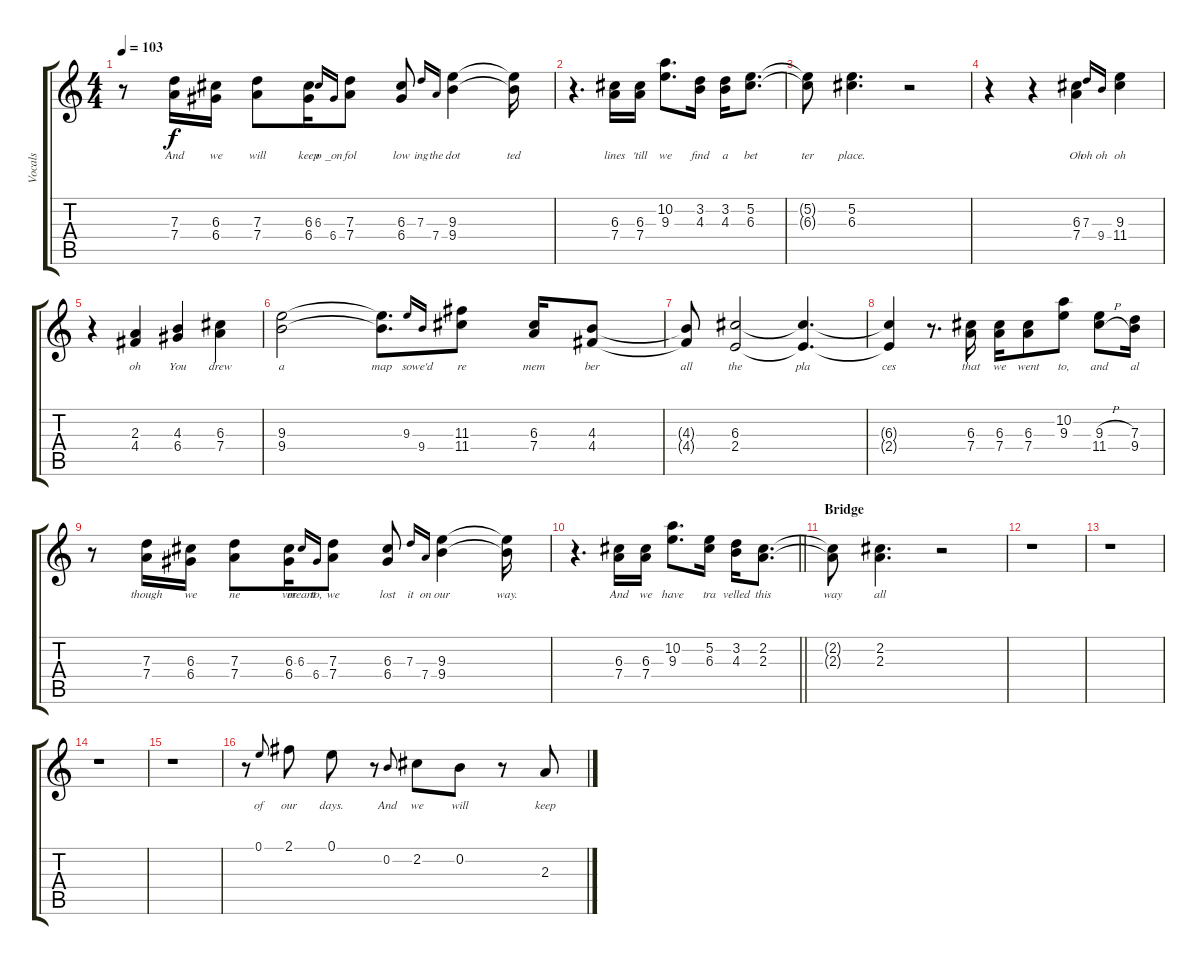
\track ("Vocals" "Vocals") {instrument acousticguitarsteel}
\staff {score tabs}
\tuning (E4 B3 G3 D3 A2 E2) {hide}
\ts (4 4)
\tempo 103
\clef g2
\ks c
r.8{dy f} (7.3 7.4).16{lyrics (0 "And") lyrics (1 "") lyrics (2 "") lyrics (3 "") lyrics (4 "")} (6.3 6.4).16{lyrics (0 "we") lyrics (1 "") lyrics (2 "") lyrics (3 "") lyrics (4 "")} (7.3 7.4).8{lyrics (0 "will") lyrics (1 "") lyrics (2 "") lyrics (3 "") lyrics (4 "")} (6.3 6.4).16{lyrics (0 "keep") lyrics (1 "") lyrics (2 "") lyrics (3 "") lyrics (4 "")} 6.3.16{lyrics (0 "o") lyrics (1 "") lyrics (2 "") lyrics (3 "") lyrics (4 "") gr onbeat} 6.4.16{lyrics (0 "_on") lyrics (1 "") lyrics (2 "") lyrics (3 "") lyrics (4 "") gr onbeat} (7.3 7.4).8{lyrics (0 "fol") lyrics (1 "") lyrics (2 "") lyrics (3 "") lyrics (4 "")} (6.3 6.4).8{lyrics (0 "low") lyrics (1 "") lyrics (2 "") lyrics (3 "") lyrics (4 "")} 7.3.16{lyrics (0 "ing") lyrics (1 "") lyrics (2 "") lyrics (3 "") lyrics (4 "") gr onbeat} 7.4.16{lyrics (0 "the") lyrics (1 "") lyrics (2 "") lyrics (3 "") lyrics (4 "") gr onbeat} (9.3 9.4).4{lyrics (0 "dot") lyrics (1 "") lyrics (2 "") lyrics (3 "") lyrics (4 "")} (9.3{t} 9.4{t}).16{lyrics (0 "ted") lyrics (1 "") lyrics (2 "") lyrics (3 "") lyrics (4 "")} |
r.4{d} (6.3 7.4).16{lyrics (0 "lines") lyrics (1 "") lyrics (2 "") lyrics (3 "") lyrics (4 "")} (6.3 7.4).16{lyrics (0 "'till") lyrics (1 "") lyrics (2 "") lyrics (3 "") lyrics (4 "")} (10.2 9.3).8{d lyrics (0 "we") lyrics (1 "") lyrics (2 "") lyrics (3 "") lyrics (4 "")} (3.2 4.3).16{lyrics (0 "find") lyrics (1 "") lyrics (2 "") lyrics (3 "") lyrics (4 "")} (3.2 4.3).16{lyrics (0 "a") lyrics (1 "") lyrics (2 "") lyrics (3 "") lyrics (4 "")} (5.2 6.3).8{d lyrics (0 "bet") lyrics (1 "") lyrics (2 "") lyrics (3 "") lyrics (4 "")} |
(5.2{t} 6.3{t}).8{lyrics (0 "ter") lyrics (1 "") lyrics (2 "") lyrics (3 "") lyrics (4 "")} (5.2 6.3).4{d lyrics (0 "place.") lyrics (1 "") lyrics (2 "") lyrics (3 "") lyrics (4 "")} r.2 |
r.4 r.4 (6.3 7.4).4{lyrics (0 "Oh") lyrics (1 "") lyrics (2 "") lyrics (3 "") lyrics (4 "")} 7.3.16{lyrics (0 "oh") lyrics (1 "") lyrics (2 "") lyrics (3 "") lyrics (4 "") gr onbeat} 9.4.16{lyrics (0 "oh") lyrics (1 "") lyrics (2 "") lyrics (3 "") lyrics (4 "") gr onbeat} (9.3 11.4).4{lyrics (0 "oh") lyrics (1 "") lyrics (2 "") lyrics (3 "") lyrics (4 "")} |
r.4 (2.3 4.4).4{lyrics (0 "oh") lyrics (1 "") lyrics (2 "") lyrics (3 "") lyrics (4 "")} (4.3 6.4).4{lyrics (0 "You") lyrics (1 "") lyrics (2 "") lyrics (3 "") lyrics (4 "")} (6.3 7.4).4{lyrics (0 "drew") lyrics (1 "") lyrics (2 "") lyrics (3 "") lyrics (4 "")} |
(9.3 9.4).2{lyrics (0 "a") lyrics (1 "") lyrics (2 "") lyrics (3 "") lyrics (4 "")} (9.3{t} 9.4{t}).8{d lyrics (0 "map") lyrics (1 "") lyrics (2 "") lyrics (3 "") lyrics (4 "")} 9.3.16{lyrics (0 "so") lyrics (1 "") lyrics (2 "") lyrics (3 "") lyrics (4 "") gr onbeat} 9.4.16{lyrics (0 "we'd") lyrics (1 "") lyrics (2 "") lyrics (3 "") lyrics (4 "") gr onbeat} (11.3 11.4).8{lyrics (0 "re") lyrics (1 "") lyrics (2 "") lyrics (3 "") lyrics (4 "")} (6.3 7.4).16{lyrics (0 "mem") lyrics (1 "") lyrics (2 "") lyrics (3 "") lyrics (4 "")} (4.3 4.4).8{lyrics (0 "ber") lyrics (1 "") lyrics (2 "") lyrics (3 "") lyrics (4 "")} |
(4.3{t} 4.4{t}).8{lyrics (0 "all") lyrics (1 "") lyrics (2 "") lyrics (3 "") lyrics (4 "")} (6.3 2.4).2{lyrics (0 "the") lyrics (1 "") lyrics (2 "") lyrics (3 "") lyrics (4 "")} (6.3{t} 2.4{t}).4{d lyrics (0 "pla") lyrics (1 "") lyrics (2 "") lyrics (3 "") lyrics (4 "")} |
(6.3{t} 2.4{t}).4{lyrics (0 "ces") lyrics (1 "") lyrics (2 "") lyrics (3 "") lyrics (4 "")} r.8{d} (6.3 7.4).16{lyrics (0 "that") lyrics (1 "") lyrics (2 "") lyrics (3 "") lyrics (4 "")} (6.3 7.4).16{lyrics (0 "we") lyrics (1 "") lyrics (2 "") lyrics (3 "") lyrics (4 "")} (6.3 7.4).8{lyrics (0 "went") lyrics (1 "") lyrics (2 "") lyrics (3 "") lyrics (4 "")} (10.2 9.3).8{lyrics (0 "to,") lyrics (1 "") lyrics (2 "") lyrics (3 "") lyrics (4 "")} (9.3{h} 11.4{h}).8{lyrics (0 "and") lyrics (1 "") lyrics (2 "") lyrics (3 "") lyrics (4 "")} (7.3 9.4).16{lyrics (0 "al") lyrics (1 "") lyrics (2 "") lyrics (3 "") lyrics (4 "")} |
r.8 (7.3 7.4).16{lyrics (0 "though") lyrics (1 "") lyrics (2 "") lyrics (3 "") lyrics (4 "")} (6.3 6.4).16{lyrics (0 "we") lyrics (1 "") lyrics (2 "") lyrics (3 "") lyrics (4 "")} (7.3 7.4).8{lyrics (0 "ne") lyrics (1 "") lyrics (2 "") lyrics (3 "") lyrics (4 "")} (6.3 6.4).16{lyrics (0 "ver") lyrics (1 "") lyrics (2 "") lyrics (3 "") lyrics (4 "")} 6.3.16{lyrics (0 "meant") lyrics (1 "") lyrics (2 "") lyrics (3 "") lyrics (4 "") gr onbeat} 6.4.16{lyrics (0 "to,") lyrics (1 "") lyrics (2 "") lyrics (3 "") lyrics (4 "") gr onbeat} (7.3 7.4).8{lyrics (0 "we") lyrics (1 "") lyrics (2 "") lyrics (3 "") lyrics (4 "")} (6.3 6.4).8{lyrics (0 "lost") lyrics (1 "") lyrics (2 "") lyrics (3 "") lyrics (4 "")} 7.3.16{lyrics (0 "it") lyrics (1 "") lyrics (2 "") lyrics (3 "") lyrics (4 "") gr onbeat} 7.4.16{lyrics (0 "on") lyrics (1 "") lyrics (2 "") lyrics (3 "") lyrics (4 "") gr onbeat} (9.3 9.4).4{lyrics (0 "our") lyrics (1 "") lyrics (2 "") lyrics (3 "") lyrics (4 "")} (9.3{t} 9.4{t}).16{lyrics (0 "way.") lyrics (1 "") lyrics (2 "") lyrics (3 "") lyrics (4 "")} |
\barLineRight lightlight
r.4{d} (6.3 7.4).16{lyrics (0 "And") lyrics (1 "") lyrics (2 "") lyrics (3 "") lyrics (4 "")} (6.3 7.4).16{lyrics (0 "we") lyrics (1 "") lyrics (2 "") lyrics (3 "") lyrics (4 "")} (10.2 9.3).8{d lyrics (0 "have") lyrics (1 "") lyrics (2 "") lyrics (3 "") lyrics (4 "")} (5.2 6.3).16{lyrics (0 "tra") lyrics (1 "") lyrics (2 "") lyrics (3 "") lyrics (4 "")} (3.2 4.3).16{lyrics (0 "velled") lyrics (1 "") lyrics (2 "") lyrics (3 "") lyrics (4 "")} (2.2 2.3).8{d lyrics (0 "this") lyrics (1 "") lyrics (2 "") lyrics (3 "") lyrics (4 "")} |
\section ("" "Bridge")
(2.2{t} 2.3{t}).8{lyrics (0 "way") lyrics (1 "") lyrics (2 "") lyrics (3 "") lyrics (4 "")} (2.2 2.3).4{d lyrics (0 "all") lyrics (1 "") lyrics (2 "") lyrics (3 "") lyrics (4 "")} r.2 |
r.1 |
r.1 |
r.1 |
r.1 |
r.8 0.1.8{lyrics (0 "of") lyrics (1 "") lyrics (2 "") lyrics (3 "") lyrics (4 "") gr onbeat} 2.1.8{lyrics (0 "our") lyrics (1 "") lyrics (2 "") lyrics (3 "") lyrics (4 "")} 0.1.8{lyrics (0 "days.") lyrics (1 "") lyrics (2 "") lyrics (3 "") lyrics (4 "")} r.8 0.2.8{lyrics (0 "And") lyrics (1 "") lyrics (2 "") lyrics (3 "") lyrics (4 "") gr onbeat} 2.2.8{lyrics (0 "we") lyrics (1 "") lyrics (2 "") lyrics (3 "") lyrics (4 "")} 0.2.8{lyrics (0 "will") lyrics (1 "") lyrics (2 "") lyrics (3 "") lyrics (4 "")} r.8 2.3.8{lyrics (0 "keep") lyrics (1 "") lyrics (2 "") lyrics (3 "") lyrics (4 "")}
